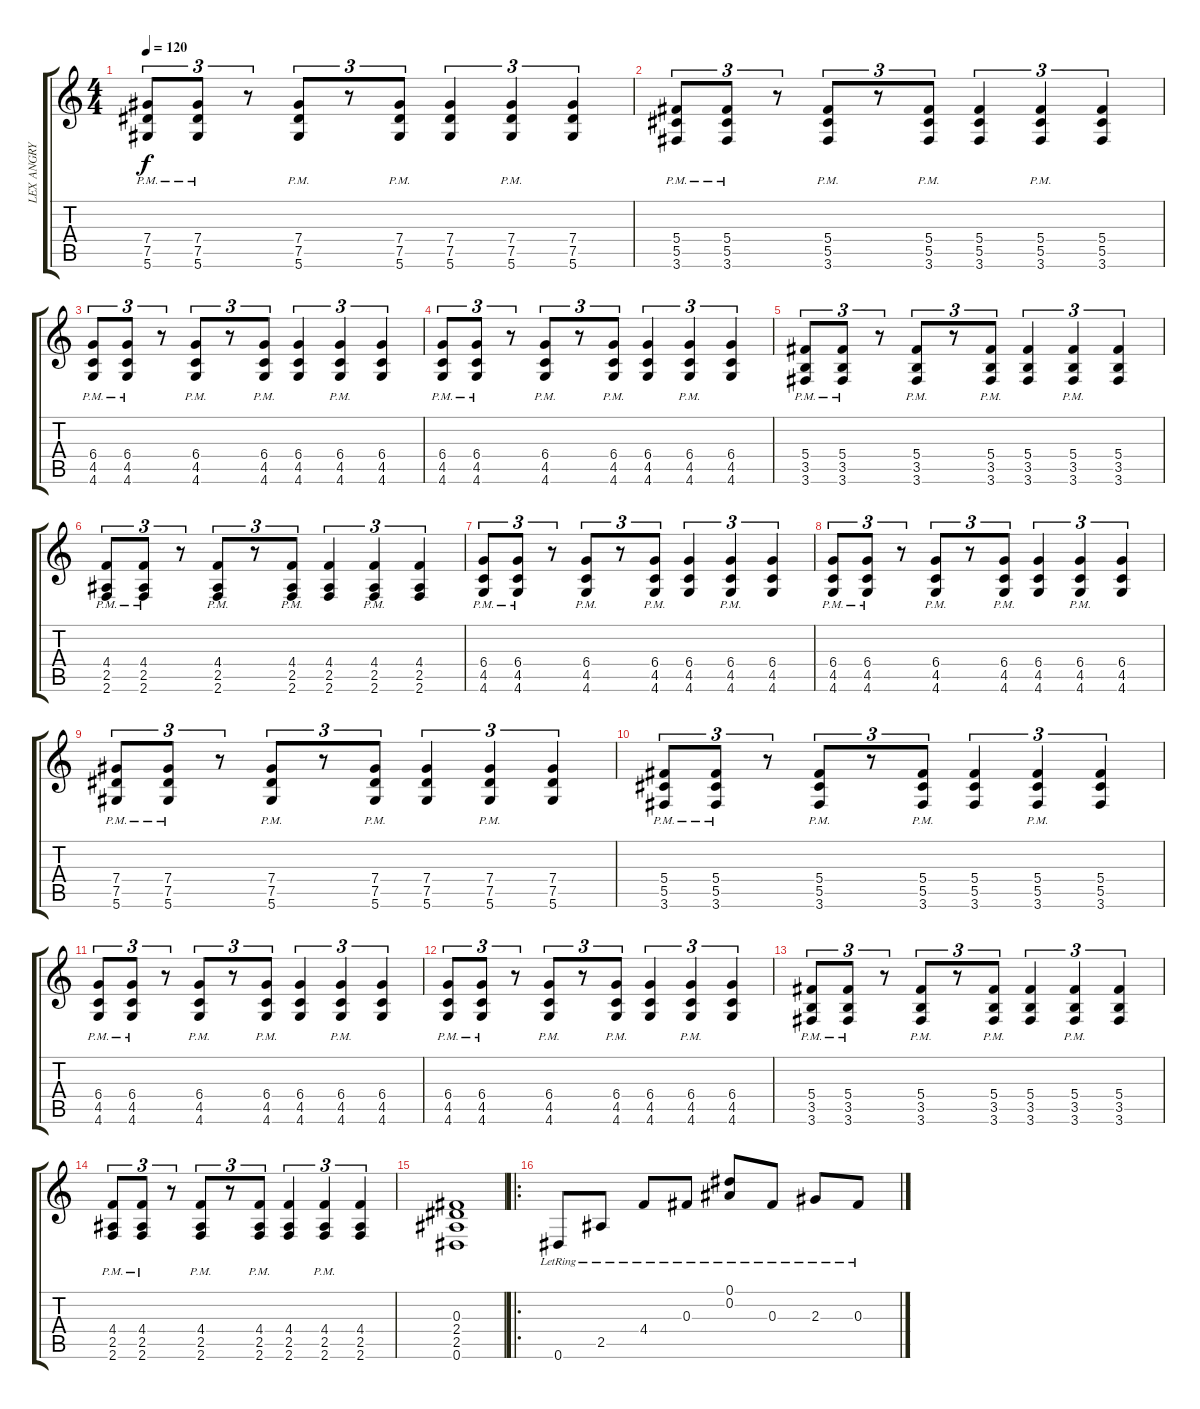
\track ("LEX ANGRY" "LEX ANGRY") {instrument distortionguitar}
\staff {score tabs}
\tuning (Eb4 Bb3 Gb3 Db3 Ab2 Eb2) {hide}
\ts (4 4)
\tempo 120
\clef g2
\ks c
(7.4{pm} 7.5{pm} 5.6).8{tu (3 2) dy f} (7.4 7.5{pm} 5.6).8{tu (3 2)} r.8{tu (3 2)} (7.4{pm} 7.5 5.6).8{tu (3 2)} r.8{tu (3 2)} (7.4{pm} 7.5{pm} 5.6).8{tu (3 2)} (7.4 7.5 5.6).4{tu (3 2)} (7.4{pm} 7.5{pm} 5.6).4{tu (3 2)} (7.4 7.5 5.6).4{tu (3 2)} |
(5.4{pm} 5.5{pm} 3.6{pm}).8{tu (3 2)} (5.4{pm} 5.5{pm} 3.6{pm}).8{tu (3 2)} r.8{tu (3 2)} (5.4{pm} 5.5{pm} 3.6{pm}).8{tu (3 2)} r.8{tu (3 2)} (5.4{pm} 5.5{pm} 3.6{pm}).8{tu (3 2)} (5.4 5.5 3.6).4{tu (3 2)} (5.4{pm} 5.5{pm} 3.6{pm}).4{tu (3 2)} (5.4 5.5 3.6).4{tu (3 2)} |
(6.4{pm} 4.5{pm} 4.6{pm}).8{tu (3 2)} (6.4{pm} 4.5{pm} 4.6{pm}).8{tu (3 2)} r.8{tu (3 2)} (6.4{pm} 4.5{pm} 4.6{pm}).8{tu (3 2)} r.8{tu (3 2)} (6.4{pm} 4.5{pm} 4.6{pm}).8{tu (3 2)} (6.4 4.5 4.6).4{tu (3 2)} (6.4{pm} 4.5{pm} 4.6{pm}).4{tu (3 2)} (6.4 4.5 4.6).4{tu (3 2)} |
(6.4{pm} 4.5{pm} 4.6{pm}).8{tu (3 2)} (6.4{pm} 4.5{pm} 4.6{pm}).8{tu (3 2)} r.8{tu (3 2)} (6.4{pm} 4.5{pm} 4.6{pm}).8{tu (3 2)} r.8{tu (3 2)} (6.4{pm} 4.5{pm} 4.6{pm}).8{tu (3 2)} (6.4 4.5 4.6).4{tu (3 2)} (6.4{pm} 4.5{pm} 4.6{pm}).4{tu (3 2)} (6.4 4.5 4.6).4{tu (3 2)} |
(5.4{pm} 3.5{pm} 3.6{pm}).8{tu (3 2)} (5.4{pm} 3.5{pm} 3.6{pm}).8{tu (3 2)} r.8{tu (3 2)} (5.4{pm} 3.5{pm} 3.6{pm}).8{tu (3 2)} r.8{tu (3 2)} (5.4{pm} 3.5{pm} 3.6{pm}).8{tu (3 2)} (5.4 3.5 3.6).4{tu (3 2)} (5.4{pm} 3.5{pm} 3.6{pm}).4{tu (3 2)} (5.4 3.5 3.6).4{tu (3 2)} |
(4.4{pm} 2.5{pm} 2.6{pm}).8{tu (3 2)} (4.4{pm} 2.5{pm} 2.6{pm}).8{tu (3 2)} r.8{tu (3 2)} (4.4{pm} 2.5{pm} 2.6{pm}).8{tu (3 2)} r.8{tu (3 2)} (4.4{pm} 2.5{pm} 2.6{pm}).8{tu (3 2)} (4.4 2.5 2.6).4{tu (3 2)} (4.4{pm} 2.5{pm} 2.6{pm}).4{tu (3 2)} (4.4 2.5 2.6).4{tu (3 2)} |
(6.4{pm} 4.5{pm} 4.6{pm}).8{tu (3 2)} (6.4{pm} 4.5{pm} 4.6{pm}).8{tu (3 2)} r.8{tu (3 2)} (6.4{pm} 4.5{pm} 4.6{pm}).8{tu (3 2)} r.8{tu (3 2)} (6.4{pm} 4.5{pm} 4.6{pm}).8{tu (3 2)} (6.4 4.5 4.6).4{tu (3 2)} (6.4{pm} 4.5{pm} 4.6{pm}).4{tu (3 2)} (6.4 4.5 4.6).4{tu (3 2)} |
(6.4{pm} 4.5{pm} 4.6{pm}).8{tu (3 2)} (6.4{pm} 4.5{pm} 4.6{pm}).8{tu (3 2)} r.8{tu (3 2)} (6.4{pm} 4.5{pm} 4.6{pm}).8{tu (3 2)} r.8{tu (3 2)} (6.4{pm} 4.5{pm} 4.6{pm}).8{tu (3 2)} (6.4 4.5 4.6).4{tu (3 2)} (6.4{pm} 4.5{pm} 4.6{pm}).4{tu (3 2)} (6.4 4.5 4.6).4{tu (3 2)} |
(7.4{pm} 7.5{pm} 5.6).8{tu (3 2)} (7.4 7.5{pm} 5.6).8{tu (3 2)} r.8{tu (3 2)} (7.4{pm} 7.5 5.6).8{tu (3 2)} r.8{tu (3 2)} (7.4{pm} 7.5{pm} 5.6).8{tu (3 2)} (7.4 7.5 5.6).4{tu (3 2)} (7.4{pm} 7.5{pm} 5.6).4{tu (3 2)} (7.4 7.5 5.6).4{tu (3 2)} |
(5.4{pm} 5.5{pm} 3.6{pm}).8{tu (3 2)} (5.4{pm} 5.5{pm} 3.6{pm}).8{tu (3 2)} r.8{tu (3 2)} (5.4{pm} 5.5{pm} 3.6{pm}).8{tu (3 2)} r.8{tu (3 2)} (5.4{pm} 5.5{pm} 3.6{pm}).8{tu (3 2)} (5.4 5.5 3.6).4{tu (3 2)} (5.4{pm} 5.5{pm} 3.6{pm}).4{tu (3 2)} (5.4 5.5 3.6).4{tu (3 2)} |
(6.4{pm} 4.5{pm} 4.6{pm}).8{tu (3 2)} (6.4{pm} 4.5{pm} 4.6{pm}).8{tu (3 2)} r.8{tu (3 2)} (6.4{pm} 4.5{pm} 4.6{pm}).8{tu (3 2)} r.8{tu (3 2)} (6.4{pm} 4.5{pm} 4.6{pm}).8{tu (3 2)} (6.4 4.5 4.6).4{tu (3 2)} (6.4{pm} 4.5{pm} 4.6{pm}).4{tu (3 2)} (6.4 4.5 4.6).4{tu (3 2)} |
(6.4{pm} 4.5{pm} 4.6{pm}).8{tu (3 2)} (6.4{pm} 4.5{pm} 4.6{pm}).8{tu (3 2)} r.8{tu (3 2)} (6.4{pm} 4.5{pm} 4.6{pm}).8{tu (3 2)} r.8{tu (3 2)} (6.4{pm} 4.5{pm} 4.6{pm}).8{tu (3 2)} (6.4 4.5 4.6).4{tu (3 2)} (6.4{pm} 4.5{pm} 4.6{pm}).4{tu (3 2)} (6.4 4.5 4.6).4{tu (3 2)} |
(5.4{pm} 3.5{pm} 3.6{pm}).8{tu (3 2)} (5.4{pm} 3.5{pm} 3.6{pm}).8{tu (3 2)} r.8{tu (3 2)} (5.4{pm} 3.5{pm} 3.6{pm}).8{tu (3 2)} r.8{tu (3 2)} (5.4{pm} 3.5{pm} 3.6{pm}).8{tu (3 2)} (5.4 3.5 3.6).4{tu (3 2)} (5.4{pm} 3.5{pm} 3.6{pm}).4{tu (3 2)} (5.4 3.5 3.6).4{tu (3 2)} |
(4.4{pm} 2.5{pm} 2.6{pm}).8{tu (3 2)} (4.4{pm} 2.5{pm} 2.6{pm}).8{tu (3 2)} r.8{tu (3 2)} (4.4{pm} 2.5{pm} 2.6{pm}).8{tu (3 2)} r.8{tu (3 2)} (4.4{pm} 2.5{pm} 2.6{pm}).8{tu (3 2)} (4.4 2.5 2.6).4{tu (3 2)} (4.4{pm} 2.5{pm} 2.6{pm}).4{tu (3 2)} (4.4 2.5 2.6).4{tu (3 2)} |
(0.3 2.4 2.5 0.6).1{instrument acousticguitarsteel} |
\ro
0.6{lr}.8 2.5{lr}.8 4.4{lr}.8 0.3{lr}.8 (0.1{lr} 0.2{lr}).8 0.3{lr}.8 2.3{lr}.8 0.3{lr}.8
